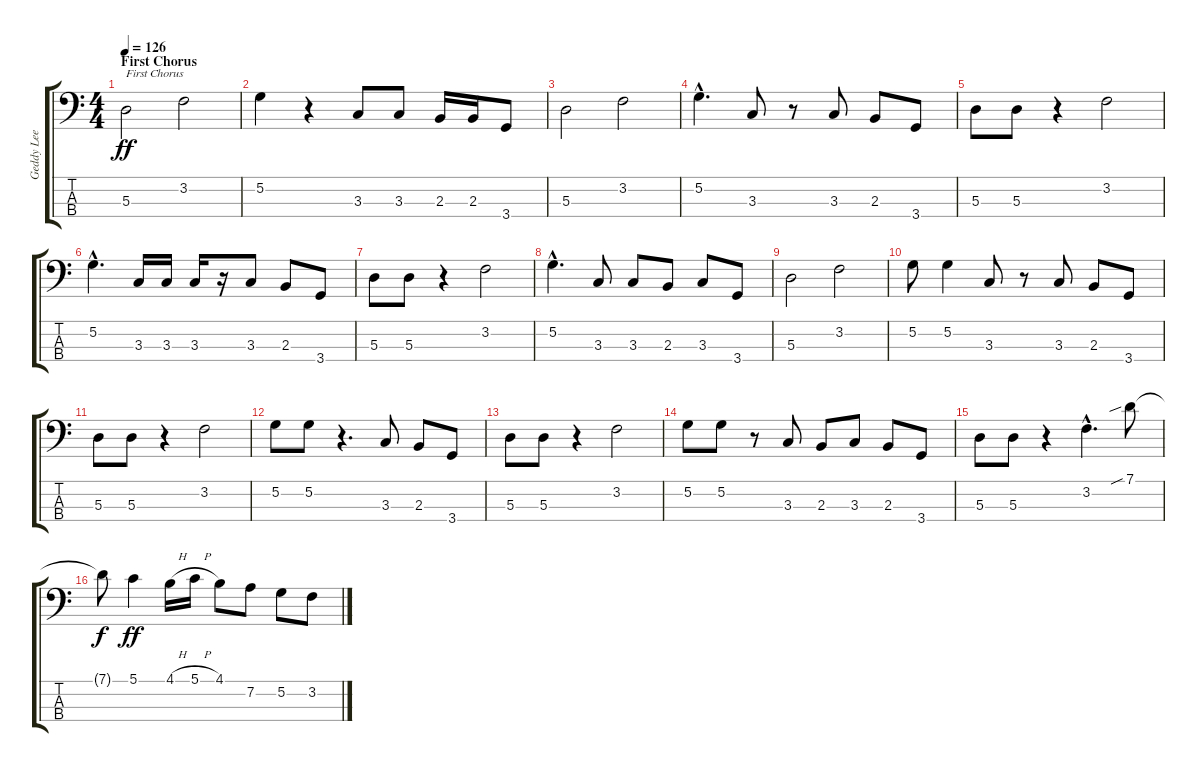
\track ("Geddy Lee" "Geddy Lee") {instrument electricbasspick}
\staff {score tabs}
\tuning (G2 D2 A1 E1) {hide}
\ts (4 4)
\section ("" "First Chorus")
\tempo 126
\clef f4
\ks c
5.3.2{txt "First Chorus" dy ff} 3.2.2 |
5.2.4 r.4 3.3.8 3.3.8 2.3.16 2.3.16 3.4.8 |
5.3.2 3.2.2 |
5.2{hac}.4{d} 3.3.8 r.8 3.3.8 2.3.8 3.4.8 |
5.3.8 5.3.8 r.4 3.2.2 |
5.2{hac}.4{d} 3.3.16 3.3.16 3.3.16 r.16 3.3.8 2.3.8 3.4.8 |
5.3.8 5.3.8 r.4 3.2.2 |
5.2{hac}.4{d} 3.3.8 3.3.8 2.3.8 3.3.8 3.4.8 |
5.3.2 3.2.2 |
5.2.8 5.2.4 3.3.8 r.8 3.3.8 2.3.8 3.4.8 |
5.3.8 5.3.8 r.4 3.2.2 |
5.2.8 5.2.8 r.4{d} 3.3.8 2.3.8 3.4.8 |
5.3.8 5.3.8 r.4 3.2.2 |
5.2.8 5.2.8 r.8 3.3.8 2.3.8 3.3.8 2.3.8 3.4.8 |
5.3.8 5.3.8 r.4 3.2{hac}.4{d} 7.1{sib}.8 |
7.1{t}.8{dy f} 5.1.4{dy ff} 4.1{h}.16 5.1{h}.16 4.1.8 7.2.8 5.2.8 3.2.8
